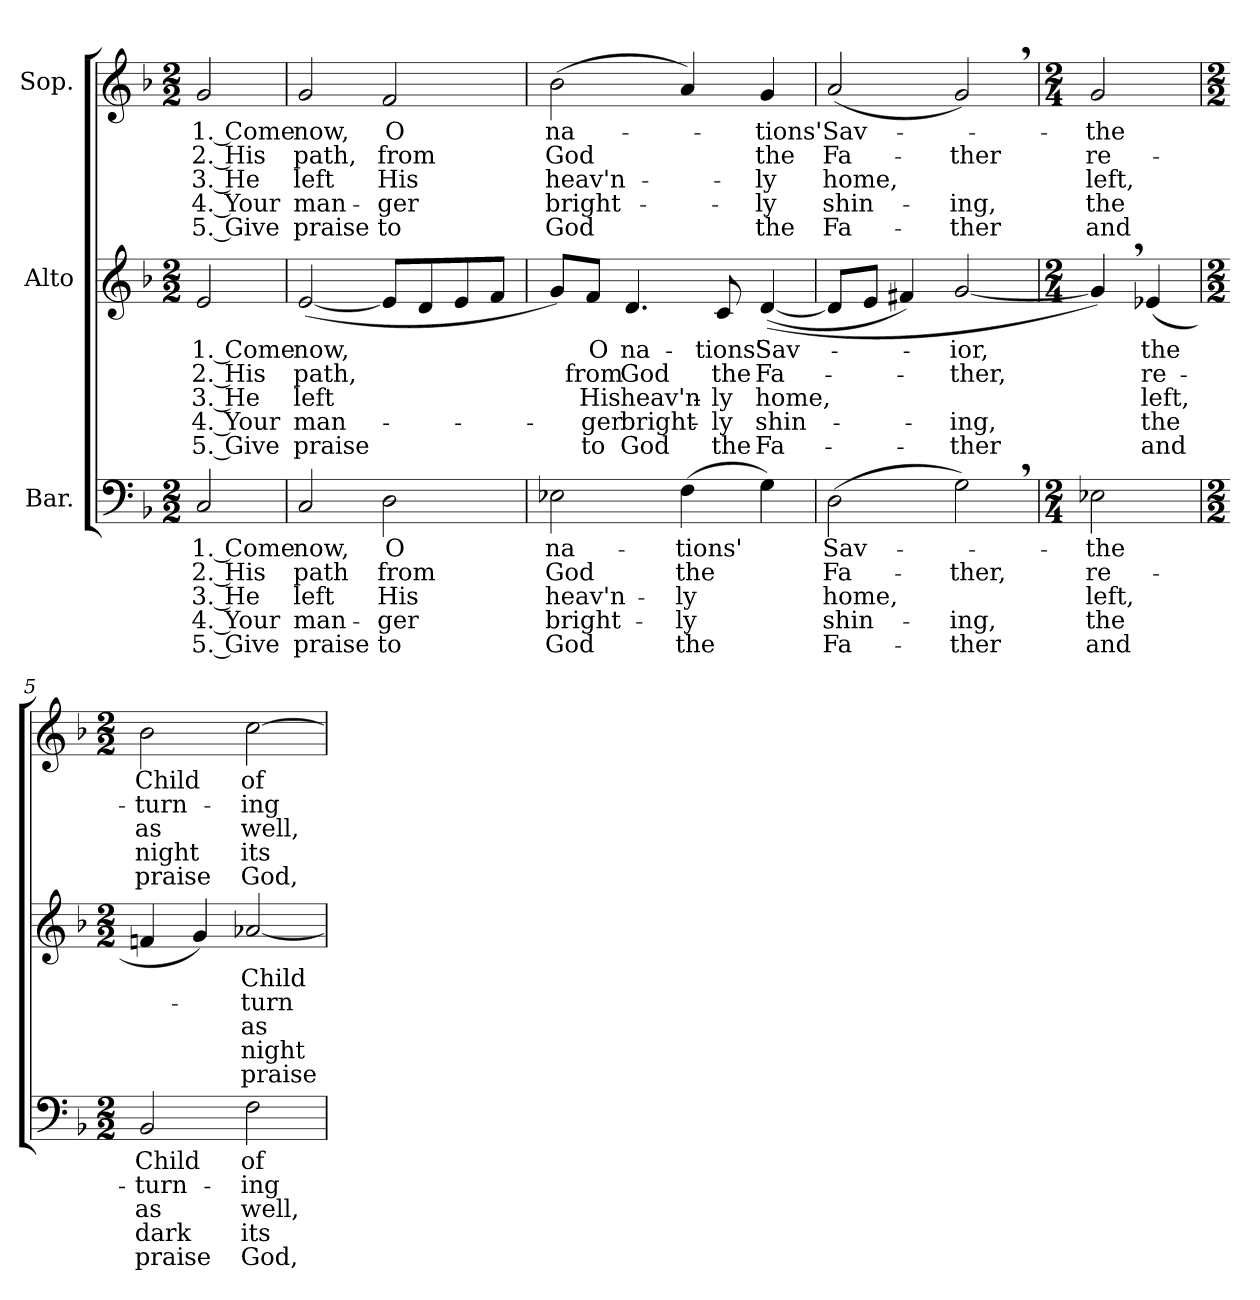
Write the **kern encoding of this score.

**kern	**text	**text	**text	**text	**text	**kern	**text	**text	**text	**text	**text	**kern	**text	**text	**text	**text	**text
*part3	*part3	*part3	*part3	*part3	*part3	*part2	*part2	*part2	*part2	*part2	*part2	*part1	*part1	*part1	*part1	*part1	*part1
*staff3	*staff3	*staff3	*staff3	*staff3	*staff3	*staff2	*staff2	*staff2	*staff2	*staff2	*staff2	*staff1	*staff1	*staff1	*staff1	*staff1	*staff1
*I"Bar.	*	*	*	*	*	*I"Alto	*	*	*	*	*	*I"Sop.	*	*	*	*	*
*clefF4	*	*	*	*	*	*clefG2	*	*	*	*	*	*clefG2	*	*	*	*	*
*k[b-]	*	*	*	*	*	*k[b-]	*	*	*	*	*	*k[b-]	*	*	*	*	*
*F:	*	*	*	*	*	*F:	*	*	*	*	*	*F:	*	*	*	*	*
*M2/2	*	*	*	*	*	*M2/2	*	*	*	*	*	*M2/2	*	*	*	*	*
=	=	=	=	=	=	=	=	=	=	=	=	=	=	=	=	=	=
!	!LO:LY:b	!LO:LY:b	!LO:LY:b	!LO:LY:b	!LO:LY:b	!	!	!	!	!	!	!	!	!	!	!	!
!	!	!	!	!	!	!	!LO:LY:b	!LO:LY:b	!LO:LY:b	!LO:LY:b	!LO:LY:b	!	!	!	!	!	!
!	!	!	!	!	!	!	!	!	!	!	!	!	!LO:LY:b	!LO:LY:b	!LO:LY:b	!LO:LY:b	!LO:LY:b
2C/	1. Come	2. His	3. He	4. Your	5. Give	2e/	1. Come	2. His	3. He	4. Your	5. Give	2g/	1. Come	2. His	3. He	4. Your	5. Give
=1	=1	=1	=1	=1	=1	=1	=1	=1	=1	=1	=1	=1	=1	=1	=1	=1	=1
!	!LO:LY:b	!LO:LY:b	!LO:LY:b	!LO:LY:b	!LO:LY:b	!	!	!	!	!	!	!	!	!	!	!	!
!	!	!	!	!	!	!	!LO:LY:b	!LO:LY:b	!LO:LY:b	!LO:LY:b	!LO:LY:b	!	!	!	!	!	!
!	!	!	!	!	!	!	!	!	!	!	!	!	!LO:LY:b	!LO:LY:b	!LO:LY:b	!LO:LY:b	!LO:LY:b
2C/	now,	path	left	man-	praise	(<[2e/	now,	path,	left	man-	praise	2g/	now,	path,	left	man-	praise
!	!LO:LY:b	!LO:LY:b	!LO:LY:b	!LO:LY:b	!LO:LY:b	!	!	!	!	!	!	!	!	!	!	!	!
!	!	!	!	!	!	!	!	!	!	!	!	!	!LO:LY:b	!LO:LY:b	!LO:LY:b	!LO:LY:b	!LO:LY:b
2D\	O	from	His	-ger	to	8e/L]	.	.	.	.	.	2f/	O	from	His	-ger	to
.	.	.	.	.	.	8d/	.	.	.	.	.	.	.	.	.	.	.
.	.	.	.	.	.	8e/	.	.	.	.	.	.	.	.	.	.	.
.	.	.	.	.	.	8f/J	.	.	.	.	.	.	.	.	.	.	.
=2	=2	=2	=2	=2	=2	=2	=2	=2	=2	=2	=2	=2	=2	=2	=2	=2	=2
!	!LO:LY:b	!LO:LY:b	!LO:LY:b	!LO:LY:b	!LO:LY:b	!	!	!	!	!	!	!	!	!	!	!	!
!	!	!	!	!	!	!	!	!	!	!	!	!	!LO:LY:b	!LO:LY:b	!LO:LY:b	!LO:LY:b	!LO:LY:b
2E-X\	na-	God	heav'n-	bright-	God	8g/L)	.	.	.	.	.	(>2b-\	na-	God	heav'n-	bright-	God
!	!	!	!	!	!	!	!LO:LY:b	!LO:LY:b	!LO:LY:b	!LO:LY:b	!LO:LY:b	!	!	!	!	!	!
.	.	.	.	.	.	8f/J	O	from	His	-ger	to	.	.	.	.	.	.
!	!	!	!	!	!	!	!LO:LY:b	!LO:LY:b	!LO:LY:b	!LO:LY:b	!LO:LY:b	!	!	!	!	!	!
.	.	.	.	.	.	4.d/	na-	God	heav'n-	bright-	God	.	.	.	.	.	.
!	!LO:LY:b	!LO:LY:b	!LO:LY:b	!LO:LY:b	!LO:LY:b	!	!	!	!	!	!	!	!	!	!	!	!
(>4F\	-tions'	the	-ly	-ly	the	.	.	.	.	.	.	4a/)	.	.	.	.	.
!	!	!	!	!	!	!	!LO:LY:b	!LO:LY:b	!LO:LY:b	!LO:LY:b	!LO:LY:b	!	!	!	!	!	!
.	.	.	.	.	.	8c/	-tions'	the	-ly	-ly	the	.	.	.	.	.	.
!	!	!	!	!	!	!	!LO:LY:b	!LO:LY:b	!LO:LY:b	!LO:LY:b	!LO:LY:b	!	!	!	!	!	!
!	!	!	!	!	!	!	!	!	!	!	!	!	!LO:LY:b	!LO:LY:b	!LO:LY:b	!LO:LY:b	!LO:LY:b
4G\)	.	.	.	.	.	(<(<[4d/	Sav-	Fa-	home,	shin-	Fa-	4g/	-tions'	the	-ly	-ly	the
=3	=3	=3	=3	=3	=3	=3	=3	=3	=3	=3	=3	=3	=3	=3	=3	=3	=3
!	!LO:LY:b	!LO:LY:b	!LO:LY:b	!LO:LY:b	!LO:LY:b	!	!	!	!	!	!	!	!	!	!	!	!
!	!	!	!	!	!	!	!	!	!	!	!	!	!LO:LY:b	!LO:LY:b	!LO:LY:b	!LO:LY:b	!LO:LY:b
(>2D\	Sav-	Fa-	home,	shin-	Fa-	8d/L]	.	.	.	.	.	(<2a/	Sav-	Fa-	home,	shin-	Fa-
.	.	.	.	.	.	8e/J	.	.	.	.	.	.	.	.	.	.	.
.	.	.	.	.	.	4f#X/)	.	.	.	.	.	.	.	.	.	.	.
!	!	!LO:LY:b	!	!LO:LY:b	!LO:LY:b	!	!	!	!	!	!	!	!	!	!	!	!
!	!	!	!	!	!	!	!LO:LY:b	!LO:LY:b	!	!LO:LY:b	!LO:LY:b	!	!	!	!	!	!
!	!	!	!	!	!	!	!	!	!	!	!	!	!	!LO:LY:b	!	!LO:LY:b	!LO:LY:b
2G,>\)	.	-ther,	.	-ing,	-ther	[2g/	-ior,	-ther,	.	-ing,	-ther	2g,>/)	.	-ther	.	-ing,	-ther
!!LO:LB:g=z
=4	=4	=4	=4	=4	=4	=4	=4	=4	=4	=4	=4	=4	=4	=4	=4	=4	=4
*M2/4	*	*	*	*	*	*M2/4	*	*	*	*	*	*M2/4	*	*	*	*	*
!	!LO:LY:b	!LO:LY:b	!LO:LY:b	!LO:LY:b	!LO:LY:b	!	!	!	!	!	!	!	!	!	!	!	!
!	!	!	!	!	!	!	!	!	!	!	!	!	!LO:LY:b	!LO:LY:b	!LO:LY:b	!LO:LY:b	!LO:LY:b
2E-X\	the	re-	left,	the	and	4g,>/])	.	.	.	.	.	2g/	the	re-	left,	the	and
!	!	!	!	!	!	!	!LO:LY:b	!LO:LY:b	!LO:LY:b	!LO:LY:b	!LO:LY:b	!	!	!	!	!	!
.	.	.	.	.	.	(<4e-X/	the	re-	left,	the	and	.	.	.	.	.	.
=5	=5	=5	=5	=5	=5	=5	=5	=5	=5	=5	=5	=5	=5	=5	=5	=5	=5
*M2/2	*	*	*	*	*	*M2/2	*	*	*	*	*	*M2/2	*	*	*	*	*
!	!LO:LY:b	!LO:LY:b	!LO:LY:b	!LO:LY:b	!LO:LY:b	!	!	!	!	!	!	!	!	!	!	!	!
!	!	!	!	!	!	!	!	!	!	!	!	!	!LO:LY:b	!LO:LY:b	!LO:LY:b	!LO:LY:b	!LO:LY:b
2BB-/	Child	-turn-	as	dark	praise	4fn/	.	.	.	.	.	2b-\	Child	-turn-	as	night	praise
.	.	.	.	.	.	4g/)	.	.	.	.	.	.	.	.	.	.	.
!	!LO:LY:b	!LO:LY:b	!LO:LY:b	!LO:LY:b	!LO:LY:b	!	!	!	!	!	!	!	!	!	!	!	!
!	!	!	!	!	!	!	!LO:LY:b	!LO:LY:b	!LO:LY:b	!LO:LY:b	!LO:LY:b	!	!	!	!	!	!
!	!	!	!	!	!	!	!	!	!	!	!	!	!LO:LY:b	!LO:LY:b	!LO:LY:b	!LO:LY:b	!LO:LY:b
2F\	of	-ing	well,	its	God,	[2a-X/	Child	-turn-	as	night	praise	[2cc\	of	-ing	well,	its	God,
=	=	=	=	=	=	=	=	=	=	=	=	=	=	=	=	=	=
*-	*-	*-	*-	*-	*-	*-	*-	*-	*-	*-	*-	*-	*-	*-	*-	*-	*-
